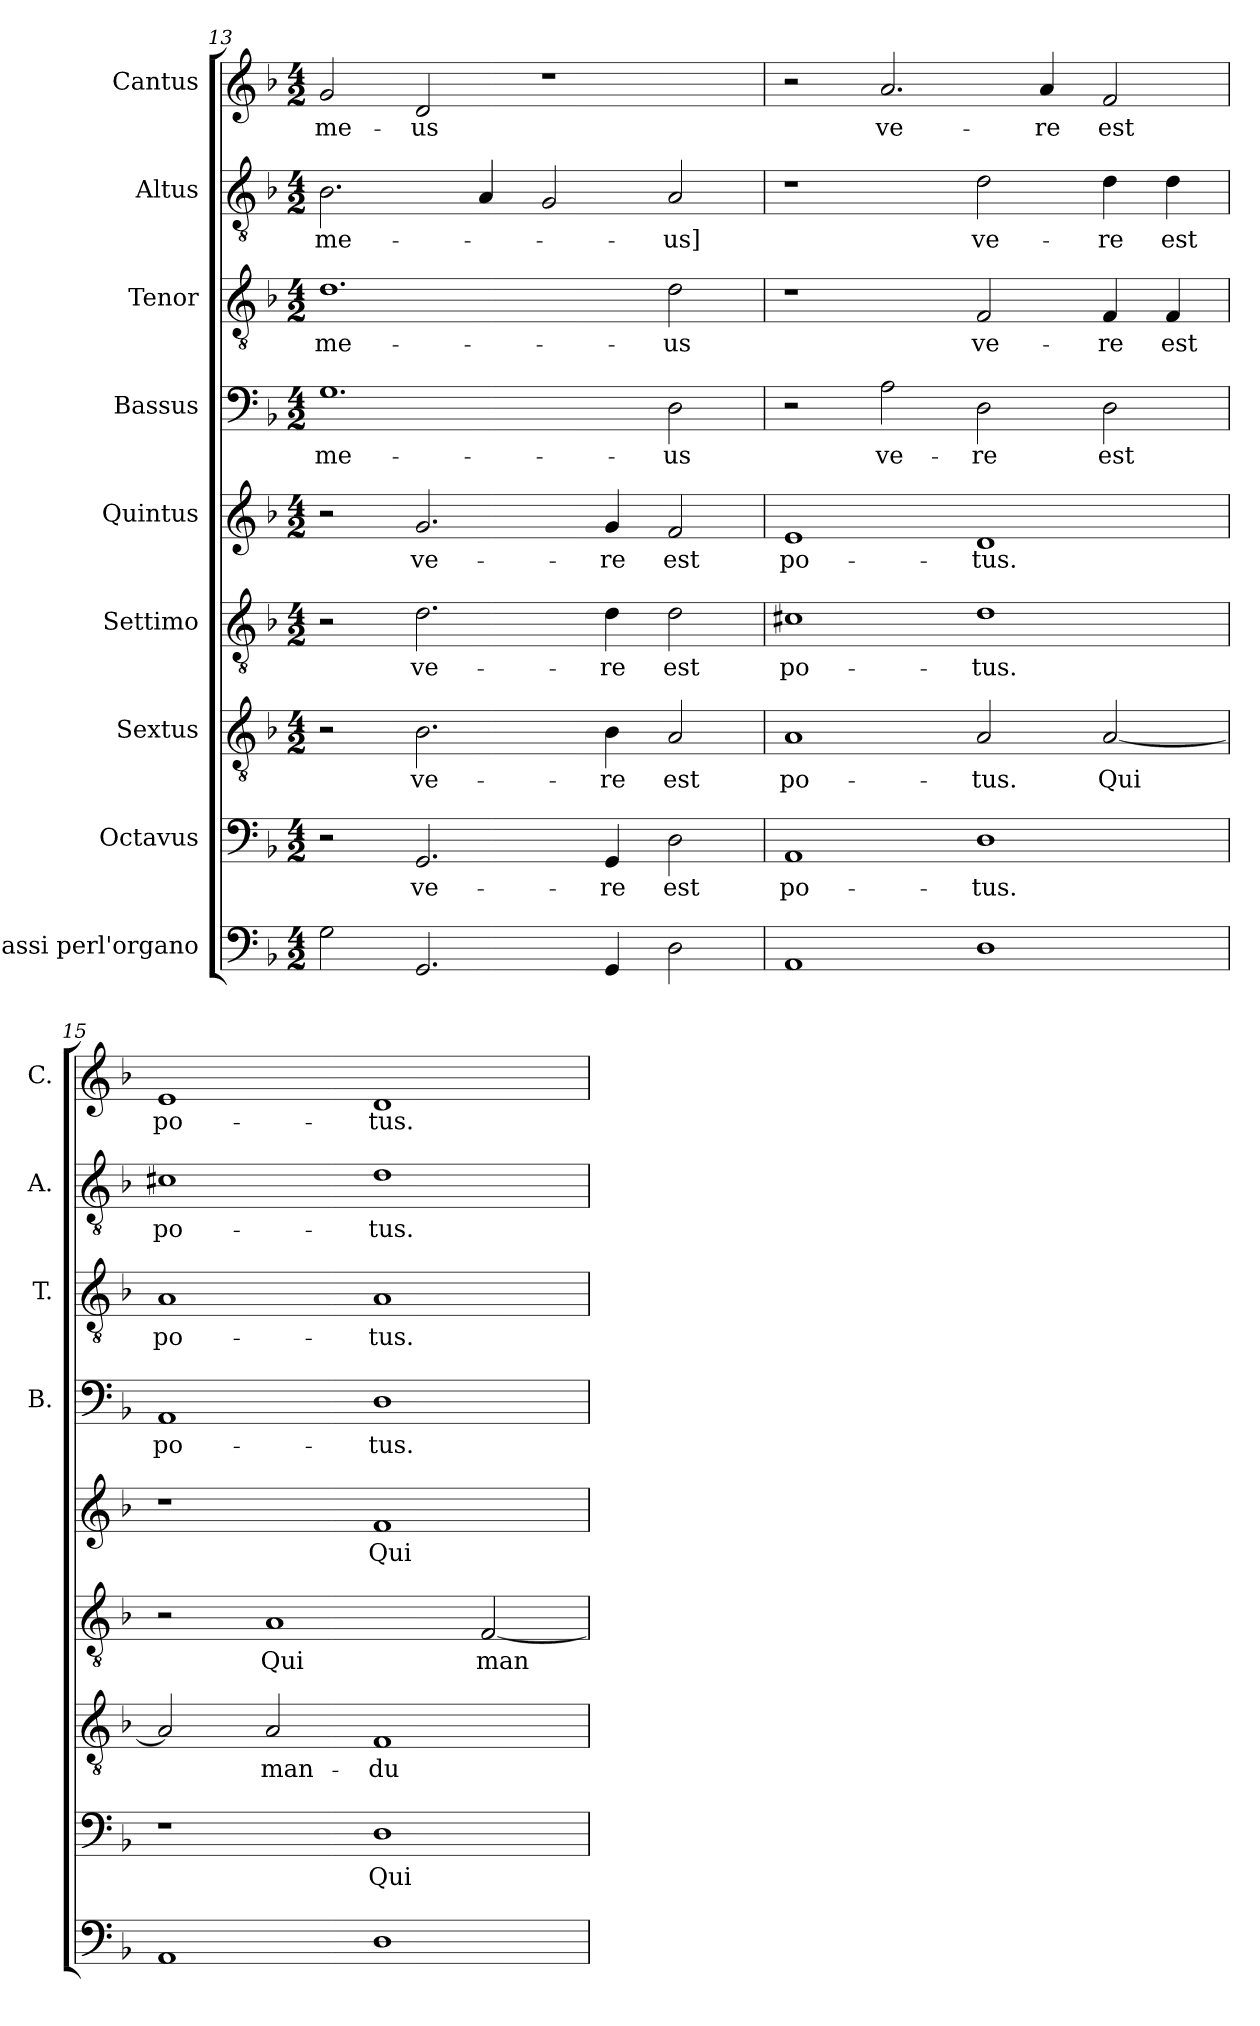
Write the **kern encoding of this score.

**kern	**kern	**text	**kern	**text	**kern	**text	**kern	**text	**kern	**text	**kern	**text	**kern	**text	**kern	**text
*part9	*part8	*part8	*part7	*part7	*part6	*part6	*part5	*part5	*part4	*part4	*part3	*part3	*part2	*part2	*part1	*part1
*staff9	*staff8	*staff8	*staff7	*staff7	*staff6	*staff6	*staff5	*staff5	*staff4	*staff4	*staff3	*staff3	*staff2	*staff2	*staff1	*staff1
*I"Bassi perl'organo	*I"Octavus	*	*I"Sextus	*	*I"Settimo	*	*I"Quintus	*	*I"Bassus	*	*I"Tenor	*	*I"Altus	*	*I"Cantus	*
*	*	*	*	*	*	*	*	*	*I'B.	*	*I'T.	*	*I'A.	*	*I'C.	*
*clefF4	*clefF4	*	*clefGv2	*	*clefGv2	*	*clefG2	*	*clefF4	*	*clefGv2	*	*clefGv2	*	*clefG2	*
*	*	*	*ITrd7c12	*	*ITrd7c12	*	*	*	*	*	*ITrd7c12	*	*ITrd7c12	*	*	*
*k[b-]	*k[b-]	*	*k[b-]	*	*k[b-]	*	*k[b-]	*	*k[b-]	*	*k[b-]	*	*k[b-]	*	*k[b-]	*
*d:	*d:	*	*d:	*	*d:	*	*d:	*	*d:	*	*d:	*	*d:	*	*d:	*
*M4/2	*M4/2	*	*M4/2	*	*M4/2	*	*M4/2	*	*M4/2	*	*M4/2	*	*M4/2	*	*M4/2	*
=13	=13	=13	=13	=13	=13	=13	=13	=13	=13	=13	=13	=13	=13	=13	=13	=13
!	!	!	!	!	!	!	!	!	!	!LO:LY:b	!	!LO:LY:b	!	!LO:LY:b	!	!LO:LY:b
2G\	2r	.	2r	.	2r	.	2r	.	1.G	me-	1.D	me-	2.BB-\	me-	2g/	me-
!	!	!LO:LY:b	!	!LO:LY:b	!	!LO:LY:b	!	!LO:LY:b	!	!	!	!	!	!	!	!LO:LY:b
2.GG/	2.GG/	ve-	2.BB-\	ve-	2.D\	ve-	2.g/	ve-	.	.	.	.	.	.	2d/	-us
.	.	.	.	.	.	.	.	.	.	.	.	.	4AA/	.	.	.
.	.	.	.	.	.	.	.	.	.	.	.	.	2GG/	.	1r	.
!	!	!LO:LY:b	!	!LO:LY:b	!	!LO:LY:b	!	!LO:LY:b	!	!	!	!	!	!	!	!
4GG/	4GG/	-re	4BB-\	-re	4D\	-re	4g/	-re	.	.	.	.	.	.	.	.
!	!	!LO:LY:b	!	!LO:LY:b	!	!LO:LY:b	!	!LO:LY:b	!	!LO:LY:b	!	!LO:LY:b	!	!LO:LY:b	!	!
2D\	2D\	est	2AA/	est	2D\	est	2f/	est	2D\	-us	2D\	-us	2AA/	-us]	.	.
!!LO:PB:g=z
=14	=14	=14	=14	=14	=14	=14	=14	=14	=14	=14	=14	=14	=14	=14	=14	=14
!	!	!LO:LY:b	!	!LO:LY:b	!	!LO:LY:b	!	!LO:LY:b	!	!	!	!	!	!	!	!
1AA	1AA	po-	1AA	po-	1C#X	po-	1e	po-	2r	.	1r	.	1r	.	2r	.
!	!	!	!	!	!	!	!	!	!	!LO:LY:b	!	!	!	!	!	!LO:LY:b
.	.	.	.	.	.	.	.	.	2A\	ve-	.	.	.	.	2.a/	ve-
!	!	!LO:LY:b	!	!LO:LY:b	!	!LO:LY:b	!	!LO:LY:b	!	!LO:LY:b	!	!LO:LY:b	!	!LO:LY:b	!	!
1D	1D	-tus.	2AA/	-tus.	1D	-tus.	1d	-tus.	2D\	-re	2FF/	ve-	2D\	ve-	.	.
!	!	!	!	!	!	!	!	!	!	!	!	!	!	!	!	!LO:LY:b
.	.	.	.	.	.	.	.	.	.	.	.	.	.	.	4a/	-re
!	!	!	!	!LO:LY:b	!	!	!	!	!	!LO:LY:b	!	!LO:LY:b	!	!LO:LY:b	!	!LO:LY:b
.	.	.	[<2AA/	Qui	.	.	.	.	2D\	est	4FF/	-re	4D\	-re	2f/	est
!	!	!	!	!	!	!	!	!	!	!	!	!LO:LY:b	!	!LO:LY:b	!	!
.	.	.	.	.	.	.	.	.	.	.	4FF/	est	4D\	est	.	.
=15	=15	=15	=15	=15	=15	=15	=15	=15	=15	=15	=15	=15	=15	=15	=15	=15
!	!	!	!	!	!	!	!	!	!	!LO:LY:b	!	!LO:LY:b	!	!LO:LY:b	!	!LO:LY:b
1AA	1r	.	2AA/]	.	2r	.	1r	.	1AA	po-	1AA	po-	1C#X	po-	1e	po-
!	!	!	!	!LO:LY:b	!	!LO:LY:b	!	!	!	!	!	!	!	!	!	!
.	.	.	2AA/	man-	1AA	Qui	.	.	.	.	.	.	.	.	.	.
!	!	!LO:LY:b	!	!LO:LY:b	!	!	!	!LO:LY:b	!	!LO:LY:b	!	!LO:LY:b	!	!LO:LY:b	!	!LO:LY:b
1D	1D	Qui	1FF	-du-	.	.	1f	Qui	1D	-tus.	1AA	-tus.	1D	-tus.	1d	-tus.
!	!	!	!	!	!	!LO:LY:b	!	!	!	!	!	!	!	!	!	!
.	.	.	.	.	[<2FF/	man-	.	.	.	.	.	.	.	.	.	.
=	=	=	=	=	=	=	=	=	=	=	=	=	=	=	=	=
*-	*-	*-	*-	*-	*-	*-	*-	*-	*-	*-	*-	*-	*-	*-	*-	*-
